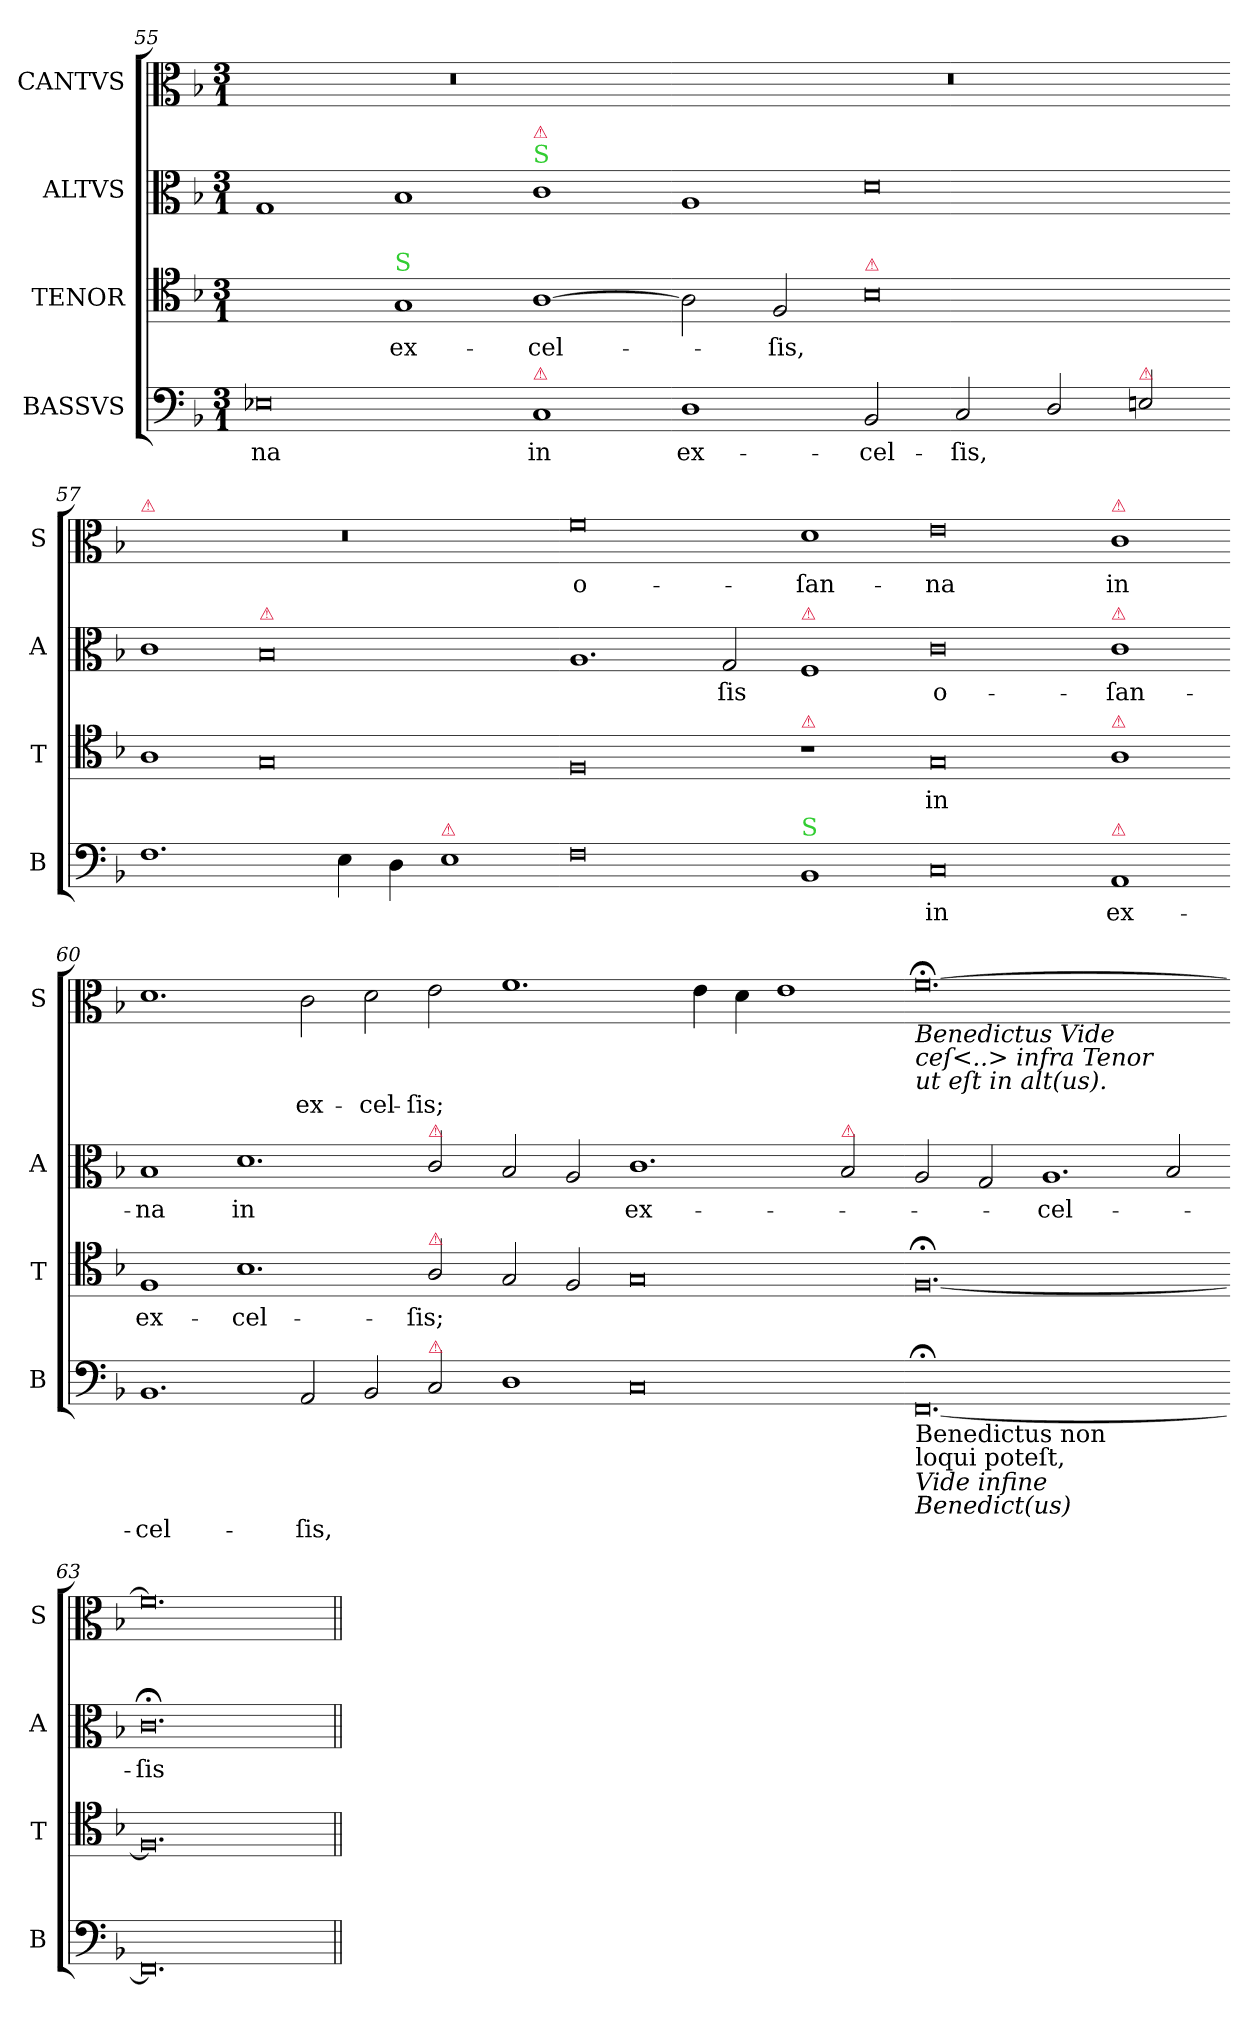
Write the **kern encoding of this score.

**kern	**text	**kern	**text	**kern	**text	**kern	**text
*part4	*part4	*part3	*part3	*part2	*part2	*part1	*part1
*staff4	*staff4	*staff3	*staff3	*staff2	*staff2	*staff1	*staff1
*I"BASSVS	*	*I"TENOR	*	*I"ALTVS	*	*I"CANTVS	*
*I'B	*	*I'T	*	*I'A	*	*I'S	*
*clefF4	*	*clefC4	*	*clefC3	*	*clefC3	*
*k[b-]	*	*k[b-]	*	*k[b-]	*	*k[b-]	*
*F:	*	*F:	*	*F:	*	*F:	*
*M3/1	*	*M3/1	*	*M3/1	*	*M3/1	*
=55	=55	=55	=55	=55	=55	=55	=55
0E-X	-na	1ryy	.	1G	.	0.r	.
!	!	!LO:TX:a:color=limegreen:t=S	!	!	!	!	!
.	.	1G	ex-	1B-	.	.	.
!	!	!	!	!LO:TX:a:color=limegreen:t=S	!	!	!
!	!	!	!	!LO:TX:a:color=crimson:t=⚠	!	!	!
!LO:TX:a:color=crimson:t=⚠	!	!	!	!	!	!	!
1C	in	[1A	-cel-	1c	.	.	.
=56-	=56-	=56-	=56-	=56-	=56-	=56-	=56-
1D	ex-	2A]	.	1A	.	0.r	.
.	.	2F/	-ſis,	.	.	.	.
!	!	!LO:TX:a:color=crimson:t=⚠	!	!	!	!	!
2BB-/	-cel-	0B-	.	0d	.	.	.
2C/	-ſis,	.	.	.	.	.	.
2D/	.	.	.	.	.	.	.
!LO:TX:a:color=crimson:t=⚠	!	!	!	!	!	!	!
2En/	.	.	.	.	.	.	.
=57-	=57-	=57-	=57-	=57-	=57-	=57-	=57-
!	!	!	!	!	!	!LO:TX:a:color=crimson:t=⚠	!
1.F	.	1A	.	1c	.	0.r	.
!	!	!	!	!LO:TX:a:color=crimson:t=⚠	!	!	!
.	.	0G	.	0B-	.	.	.
4E\	.	.	.	.	.	.	.
4D\	.	.	.	.	.	.	.
!LO:TX:a:color=crimson:t=⚠	!	!	!	!	!	!	!
1E	.	.	.	.	.	.	.
=58-	=58-	=58-	=58-	=58-	=58-	=58-	=58-
0F	.	0F	.	1.A	.	0f	o-
.	.	.	.	2G/	-ſis	.	.
!	!	!	!	!LO:TX:a:color=crimson:t=⚠	!	!	!
!	!	!LO:TX:a:color=crimson:t=⚠	!	!	!	!	!
!LO:TX:a:color=limegreen:t=S	!	!	!	!	!	!	!
1BB-	.	1r	.	1F	.	1d	-ſan-
=59-	=59-	=59-	=59-	=59-	=59-	=59-	=59-
!	!	!	!	!	!LO:LY:i	!	!
0C	in	0G	in	0c	o-	0e	-na
!	!	!	!	!	!	!LO:TX:a:color=crimson:t=⚠	!
!	!	!	!	!LO:TX:a:color=crimson:t=⚠	!	!	!
!	!	!LO:TX:a:color=crimson:t=⚠	!	!	!	!	!
!LO:TX:a:color=crimson:t=⚠	!	!	!	!	!	!	!
!	!	!	!	!	!LO:LY:i	!	!
1AA	ex-	1A	.	1c	-ſan-	1c	in
=60-	=60-	=60-	=60-	=60-	=60-	=60-	=60-
!	!	!	!	!	!LO:LY:i	!	!
1.BB-	-cel-	1F	ex-	1B-	-na	1.d	.
!	!	!	!	!	!LO:LY:i	!	!
.	.	1.B-	-cel-	1.d	in	.	.
2AA/	-ſis,	.	.	.	.	2c\	ex-
2BB-/	.	.	.	.	.	2d\	-cel-
!	!	!	!	!LO:TX:a:color=crimson:t=⚠	!	!	!
!	!	!LO:TX:a:color=crimson:t=⚠	!	!	!	!	!
!LO:TX:a:color=crimson:t=⚠	!	!	!	!	!	!	!
2C/	.	2A/	-ſis;	2c/	.	2e\	-ſis;
=61-	=61-	=61-	=61-	=61-	=61-	=61-	=61-
1D	.	2G/	.	2B-/	.	1.f	.
.	.	2F/	.	2A/	.	.	.
!	!	!	!	!	!LO:LY:i	!	!
0C	.	0G	.	1.c	ex-	.	.
.	.	.	.	.	.	4e\	.
.	.	.	.	.	.	4d\	.
.	.	.	.	.	.	1e	.
!	!	!	!	!LO:TX:a:color=crimson:t=⚠	!	!	!
.	.	.	.	2B-/	.	.	.
=62-	=62-	=62-	=62-	=62-	=62-	=62-	=62-
!	!	!	!	!	!	!LO:TX:b:i:t=Benedictus Vide\nceſ<..> infra Tenor\nut eſt in alt(us).	!
!LO:TX:b:t=Benedictus non\nloqui poteſt,	!	!	!	!	!	!	!
!LO:TX:b:i:t=Vide infine\nBenedict(us)	!	!	!	!	!	!	!
[0.FF;<	.	[0.F;<	.	2A/	.	[0.f;<	.
.	.	.	.	2G/	.	.	.
!	!	!	!	!	!LO:LY:i	!	!
.	.	.	.	1.A	-cel-	.	.
.	.	.	.	2B-/	.	.	.
=63-	=63-	=63-	=63-	=63-	=63-	=63-	=63-
!	!	!	!	!	!LO:LY:i	!	!
0.FF]	.	0.F]	.	0.c;	-ſis	0.f]	.
=||	=||	=||	=||	=||	=||	=||	=||
*-	*-	*-	*-	*-	*-	*-	*-
